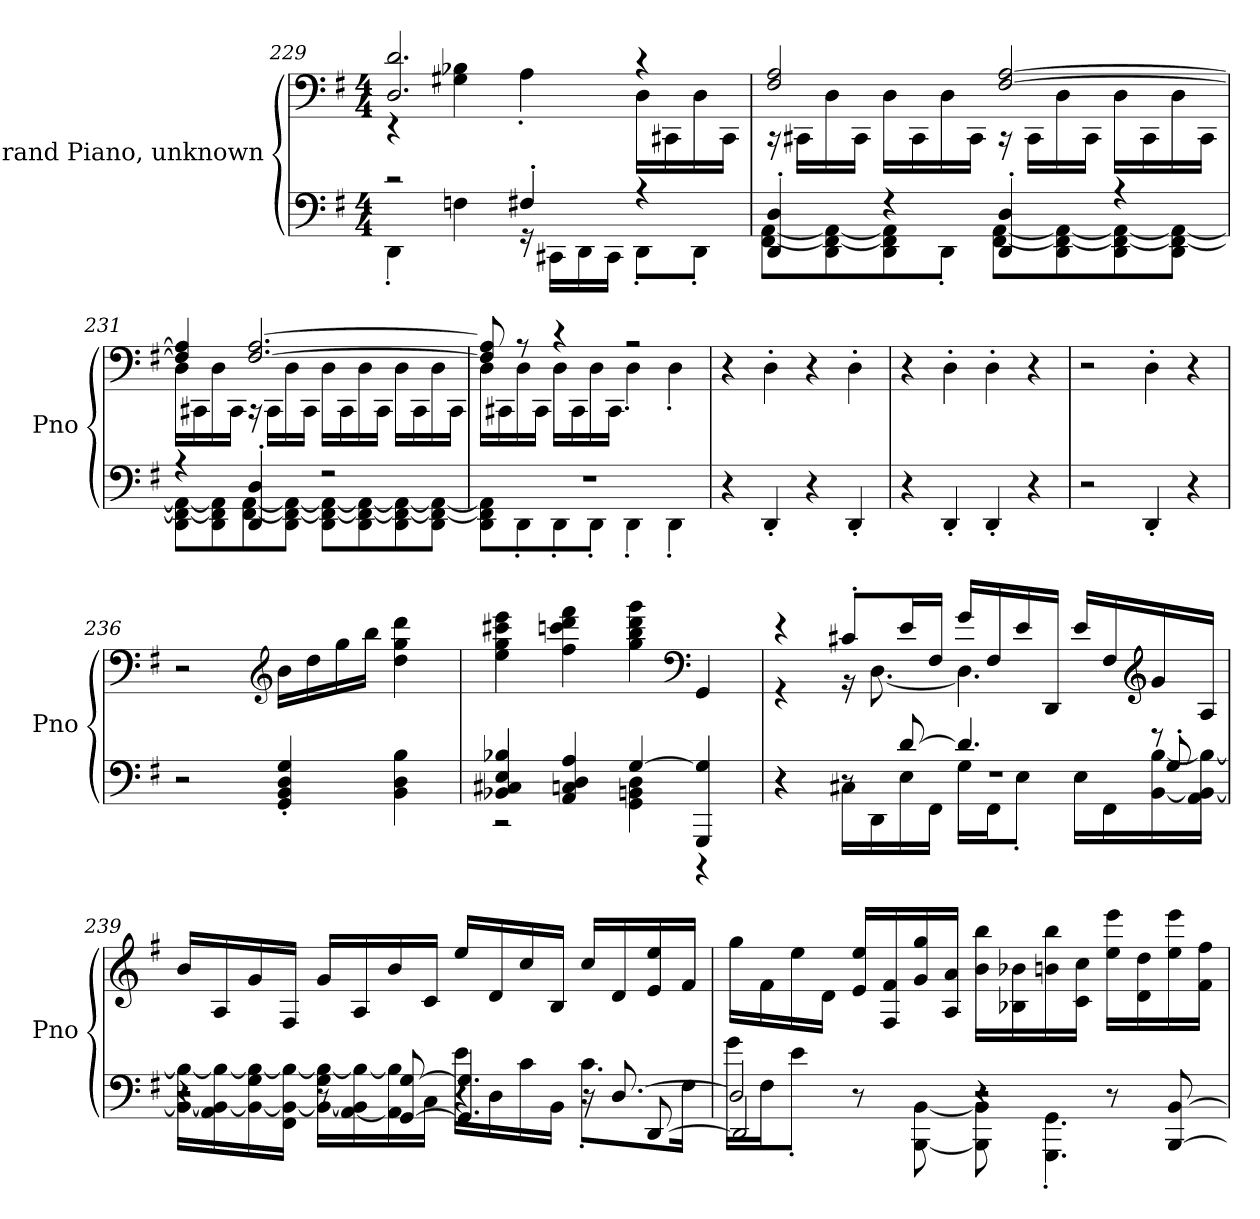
**kern	**kern
*part1	*part1
*staff2	*staff1
*I"Grand Piano, unknown	*
*I'Pno	*
*clefF4	*clefF4
*k[f#]	*k[f#]
*M4/4	*M4/4
=229	=229
*^	*^
2r	4DD'\	2.D/ 2.d/	4r
.	4Fn\	.	4G#X\ 4B-X\
4F#X'/	16r	.	4A'\
.	16CC#X\LL	.	.
.	16DD\	.	.
.	16CC#\JJ	.	.
4r	8DD'\L	4r	16D\LL
.	.	.	16CC#X\
.	8DD'\J	.	16D\
.	.	.	16CC#\JJ
!!LO:LB:g=z	!!
=230	=230	=230	=230
4DD/' 4D/'	[8FF#\ [8AA\L	2F#/ 2A/	16r
.	.	.	16CC#X\LL
.	8DD\ 8FF#\_ 8AA\_	.	16D\
.	.	.	16CC#\JJ
4r	8DD\ 8FF#\] 8AA\]	.	16D\LL
.	.	.	16CC#\
.	8DD'\J	.	16D\
.	.	.	16CC#\JJ
4DD/' 4D/'	[8FF#\ [8AA\L	[2F#/ [2A/	16r
.	.	.	16CC#\LL
.	8DD\ 8FF#\_ 8AA\_	.	16D\
.	.	.	16CC#\JJ
4r	8DD\ 8FF#\_ 8AA\_	.	16D\LL
.	.	.	16CC#\
.	8DD\ 8FF#\_ 8AA\_J	.	16D\
.	.	.	16CC#\JJ
=231	=231	=231	=231
4r	8DD\ 8FF#\_ 8AA\_L	4F#/] 4A/]	16D\LL
.	.	.	16CC#X\
.	8DD\ 8FF#\] 8AA\]	.	16D\
.	.	.	16CC#\JJ
4DD/' 4D/'	[8FF#\ [8AA\	[2.F#/ [2.A/	16r
.	.	.	16CC#\LL
.	8DD\ 8FF#\_ 8AA\_J	.	16D\
.	.	.	16CC#\JJ
2r	8DD\ 8FF#\_ 8AA\_L	.	16D\LL
.	.	.	16CC#\
.	8DD\ 8FF#\_ 8AA\_	.	16D\
.	.	.	16CC#\JJ
.	8DD\ 8FF#\_ 8AA\_	.	16D\LL
.	.	.	16CC#\
.	8DD\ 8FF#\_ 8AA\_J	.	16D\
.	.	.	16CC#\JJ
!!LO:LB:g=z	!!
=232	=232	=232	=232
1r	8DD\ 8FF#\] 8AA\]L	8F#/] 8A/]	16D\LL
.	.	.	16CC#X\
.	8DD'\	8r	16D\
.	.	.	16CC#\JJ
.	8DD'\	4r	16D\LL
.	.	.	16CC#\
.	8DD'\J	.	16D\
.	.	.	16CC#\JJ
.	4DD'\	2r	4D'\
.	4DD'\	.	4D'\
*v	*v	*	*
*	*v	*v
=233	=233
4r	4r
4DD'/	4D'\
4r	4r
4DD'/	4D'\
=234	=234
4r	4r
4DD'/	4D'\
4DD'/	4D'\
4r	4r
=235	=235
2r	2r
4DD'/	4D'\
4r	4r
=236	=236
2r	2r
*	*clefG2
4GG/' 4BB/' 4D/' 4G/'	16b\LL
.	16dd\
.	16gg\
.	16bb\JJ
4BB\ 4D\ 4B\	4dd\ 4gg\ 4ddd\
=237	=237
*^	*
4BB-X/ 4C#X/ 4E/ 4B-X/	2r	4ee\ 4gg\ 4ccc#X\ 4eee\
4AA/ 4Cn/ 4D/ 4A/	.	4ff#\ 4cccn\ 4ddd\ 4fff#\
[4G/	4GG\ 4BBn\ 4D\	4gg\ 4bb\ 4ddd\ 4ggg\
*	*	*clefF4
4GGG/ 4G/]	4r	4GG/
!!LO:LB:g=z
=238	=238	=238
*	*^	*^
1r	4r	4r	4r	4r
.	16C#X\LL	8r	8c#X'/L	16r
.	16DD\	.	.	[8.D\
.	16E\	[8d/	16e/L	.
.	16FF#\JJ	.	16F#/JJ	.
.	16G\LL	4.d/]	16g/LL	4.D\]
.	16FF#\J	.	16F#/	.
.	8E'\J	.	16e/	.
.	.	.	16DD/JJ	.
.	16E\LL	.	16e/LL	.
.	16FF#\	.	16F#/	.
*	*	*	*clefG2	*
.	[16BB\ [16B\	8G'/	16g/	8r
.	16AA\ 16BB\_ 16B\_JJ	.	16A/JJ	.
*	*	*	*v	*v
=239	=239	=239	=239
2r	16BB\_ 16B\_LL	4r	16b/LL
.	16AA\ 16BB\_ 16B\_	.	16A/
.	16BB\_ 16G\ 16B\_	.	16g/
.	16FF#\ 16BB\_ 16B\_JJ	.	16F#/JJ
.	16BB\_ 16G\ 16B\_LL	8r	16g/LL
.	[16AA\ 16BB\] 16B\_	.	16A/
.	16AA\] 16B\]	[8GG/ [8G/	16b/
.	16C\JJ	.	16c/JJ
4r	16e\LL	4.GG/] 4.G/]	16ee/LL
.	16D\	.	16d/
.	16c\	.	16cc/
.	16BB\JJ	.	16B/JJ
16r	8.c'\L	.	16cc/LL
[8.D/	.	.	16d/
.	.	[8DD/	16e/ 16ee/
.	16F#\Jk	.	16f#/JJ
!!LO:LB:g=z
=240	=240	=240	=240
2D/]	16g\LL	2DD/]	16gg\LL
.	16F#\J	.	16f#\
.	8e'\J	.	16ee\
.	.	.	16d\JJ
.	8r	.	16e/ 16ee/LL
.	.	.	16F#/ 16f#/
.	[8BBB\ [8BB\	.	16g/ 16gg/
.	.	.	16A/ 16a/JJ
2r	8BBB\] 8BB\]	4r	16b\ 16bb\LL
.	.	.	16B-X\ 16b-X\
.	4.GGG\' 4.GG\'	.	16bn\ 16bb\
.	.	.	16c\ 16cc\JJ
.	.	8r	16ee\ 16eee\LL
.	.	.	16d\ 16dd\
.	.	[8BBB/ [8BB/	16ee\ 16eee\
.	.	.	16f#\ 16ff#\JJ
*v	*v	*v	*
=	=
*-	*-
